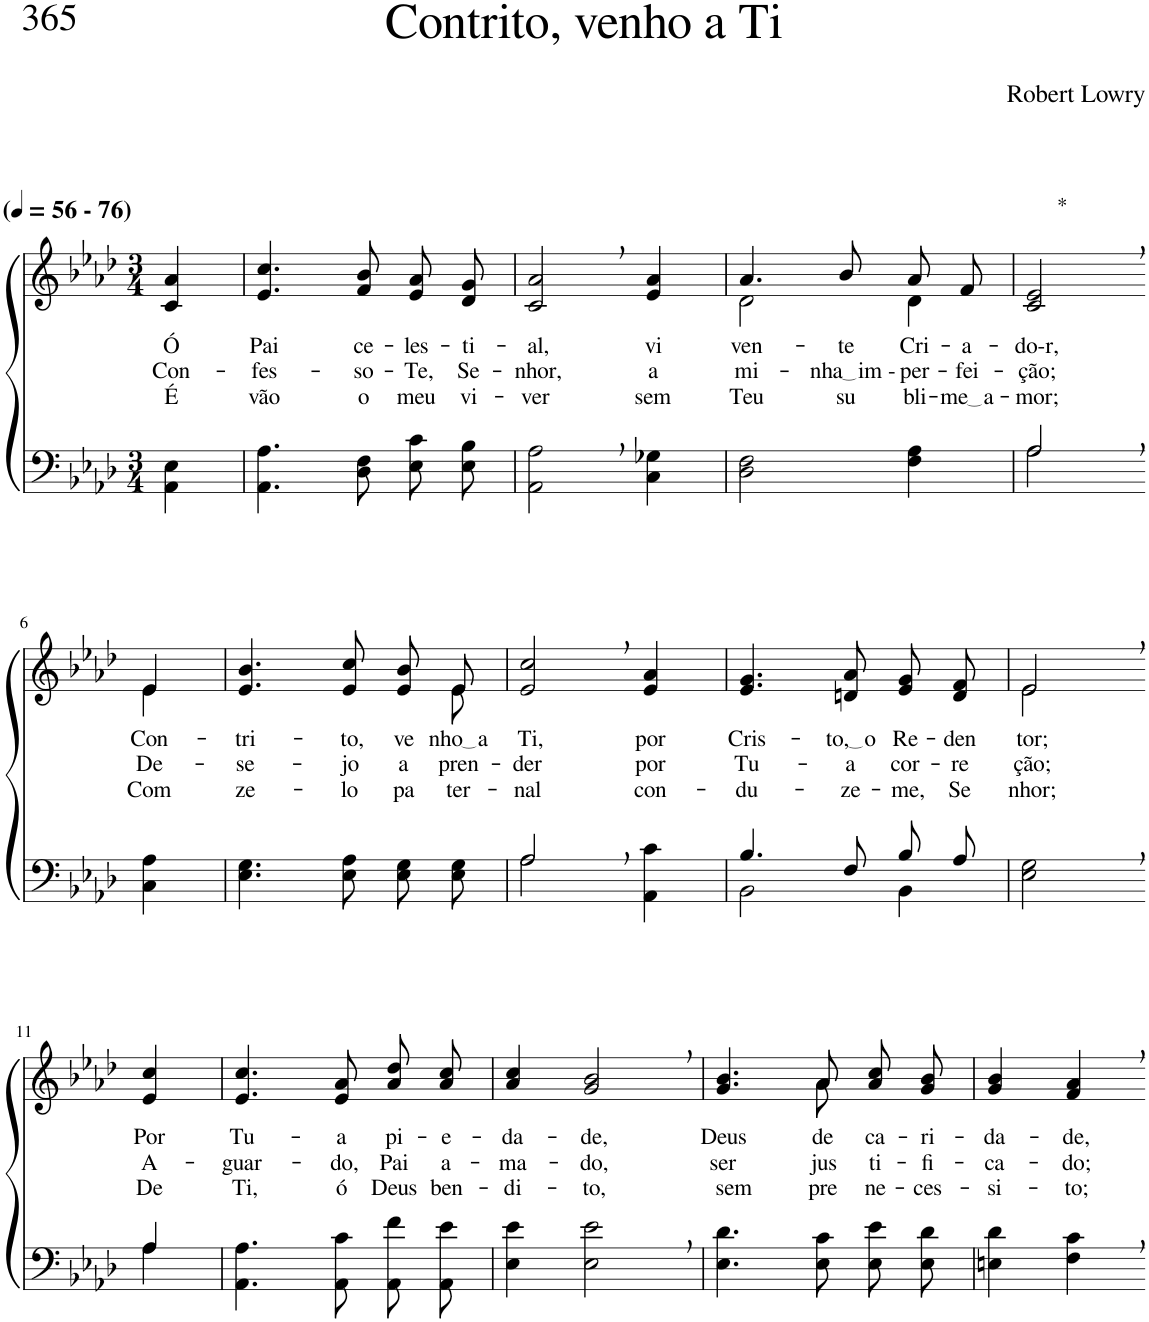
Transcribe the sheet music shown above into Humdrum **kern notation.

**kern	**kern	**text	**text	**text
*part2	*part1	*part1	*part1	*part1
*staff2	*staff1	*staff1	*staff1	*staff1
*I"Parte III e IV	*I"Parte I e II	*	*	*
*clefF4	*clefG2	*	*	*
*k[b-e-a-d-]	*k[b-e-a-d-]	*	*	*
*M3/4	*M3/4	*	*	*
*MM56	*MM56	*	*	*
=1	=1	=1	=1	=1
!	!LO:TX:a:B:t=(	!	!	!
!	!LO:TX:a:B:t=- 76)	!	!	!
!	!	!LO:LY:b	!LO:LY:b	!LO:LY:b
4AA-\ 4E-\	4c/ 4a-/	Ó	Con-	É
=2	=2	=2	=2	=2
!	!	!LO:LY:b	!LO:LY:b	!LO:LY:b
4.AA-\ 4.A-\	4.e-/ 4.cc/	Pai	-fes-	vão
!	!	!LO:LY:b	!LO:LY:b	!LO:LY:b
8D-\ 8F\	8f/ 8b-/	ce-	-so-	o
!	!	!LO:LY:b	!LO:LY:b	!LO:LY:b
8E-\ 8c\L	8e-/ 8a-/L	-les-	-Te,	meu
!	!	!LO:LY:b	!LO:LY:b	!LO:LY:b
8E-\ 8B-\J	8d-/ 8g/J	-ti-	Se-	vi-
=3	=3	=3	=3	=3
!	!	!LO:LY:b	!LO:LY:b	!LO:LY:b
2AA-\, 2A-\,	2c/, 2a-/,	-al,	-nhor,	-ver
!	!	!LO:LY:b	!LO:LY:b	!LO:LY:b
4C\ 4G-X\	4e-/ 4a-/	vi-	a	sem
=4	=4	=4	=4	=4
*	*^	*	*	*
!	!	!	!LO:LY:b	!LO:LY:b	!LO:LY:b
2D-\ 2F\	4.a-/	2d-\	-ven-	mi-	Teu
!	!	!	!LO:LY:b	!LO:LY:b	!LO:LY:b
.	8b-/	.	-te	nha im -	su-
!	!	!	!LO:LY:b	!LO:LY:b	!LO:LY:b
4F\ 4A-\	8a-/L	4d-\	Cri-	-per-	-bli-
!	!	!	!LO:LY:b	!LO:LY:b	!LO:LY:b
.	8f/J	.	-a-	-fei-	me a
*	*v	*v	*	*	*
=5	=5	=5	=5	=5
*^	*	*	*	*
!	!	!LO:TX:a:t=*	!	!	!
!	!	!	!LO:LY:b	!LO:LY:b	!LO:LY:b
2A-,/	2A-\	2c/, 2e-/,	-do-r,	-ção;	-mor;
!!LO:LB:g=z
=6-	=6-	=6-	=6-	=6-	=6-
!	!	!	!LO:LY:b	!LO:LY:b	!LO:LY:b
*v	*v	*^	*	*	*
4C\ 4A-\	4e-\	4e-/	Con-	De-	Com
=7	=7	=7	=7	=7	=7
!	!	!	!LO:LY:b	!LO:LY:b	!LO:LY:b
4.E-\ 4.G\	4.e-/ 4.b-/	8ryy	-tri-	-se-	ze-
!	!	!	!LO:LY:b	!LO:LY:b	!LO:LY:b
*	*v	*v	*	*	*
8E-\ 8A-\	8e-/ 8cc/	-to,	-jo	-lo
!	!	!LO:LY:b	!LO:LY:b	!LO:LY:b
8E-\ 8G\L	8e-/ 8b-/L	ve-	a-	pa-
*	*^	*	*	*
!	!	!	!LO:LY:b	!LO:LY:b	!LO:LY:b
8E-\ 8G\J	8e-/J	8e-\	nho a	-pren-	-ter-
=8	=8	=8	=8	=8	=8
*^	*	*	*	*	*
!	!	!	!	!LO:LY:b	!LO:LY:b	!LO:LY:b
*	*	*v	*v	*	*	*
2A-,/	2A-\	2e-/, 2cc/,	Ti,	-der	-nal
!	!	!	!LO:LY:b	!LO:LY:b	!LO:LY:b
4ryy	4AA-\ 4c\	4e-/ 4a-/	por	por	con-
=9	=9	=9	=9	=9	=9
!	!	!	!LO:LY:b	!LO:LY:b	!LO:LY:b
4.B-/	2BB-\	4.e-/ 4.g/	Cris-	Tu-	-du-
!	!	!	!LO:LY:b	!LO:LY:b	!LO:LY:b
8F/	.	8dn/ 8a-/	to, o	-a	-ze-
!	!	!	!LO:LY:b	!LO:LY:b	!LO:LY:b
8B-/L	4BB-\	8e-/ 8g/L	Re-	cor-	-me,
!	!	!	!LO:LY:b	!LO:LY:b	!LO:LY:b
8A-/J	.	8d/ 8f/J	-den-	-re-	Se-
*v	*v	*	*	*	*
=10	=10	=10	=10	=10
*	*^	*	*	*
!	!	!	!LO:LY:b	!LO:LY:b	!LO:LY:b
2E-\, 2G\,	2e-,/	2e-\	-tor;	-ção;	-nhor;
!!LO:LB:g=z
=11-	=11-	=11-	=11-	=11-	=11-
*^	*	*	*	*	*
!	!	!	!	!LO:LY:b	!LO:LY:b	!LO:LY:b
*	*	*v	*v	*	*	*
4A-/	4A-\	4e-/ 4cc/	Por	A-	De
=12	=12	=12	=12	=12	=12
!	!	!	!LO:LY:b	!LO:LY:b	!LO:LY:b
*v	*v	*	*	*	*
4.AA-\ 4.A-\	4.e-/ 4.cc/	Tu-	-guar-	Ti,
!	!	!LO:LY:b	!LO:LY:b	!LO:LY:b
8AA-\ 8c\	8e-/ 8a-/	-a	-do,	ó
!	!	!LO:LY:b	!LO:LY:b	!LO:LY:b
8AA-\ 8f\L	8a-\ 8dd-\L	pi-	Pai	Deus
!	!	!LO:LY:b	!LO:LY:b	!LO:LY:b
8AA-\ 8e-\J	8a-\ 8cc\J	-e-	a-	ben-
=13	=13	=13	=13	=13
!	!	!LO:LY:b	!LO:LY:b	!LO:LY:b
4E-\ 4e-\	4a-/ 4cc/	-da-	-ma-	-di-
!	!	!LO:LY:b	!LO:LY:b	!LO:LY:b
2E-\, 2e-\,	2g/, 2b-/,	-de,	-do,	-to,
=14	=14	=14	=14	=14
!	!	!LO:LY:b	!LO:LY:b	!LO:LY:b
*	*^	*	*	*
4.E-\ 4.d-\	4.g/ 4.b-/	4.ryy	Deus	ser	sem-
!	!	!	!LO:LY:b	!LO:LY:b	!LO:LY:b
8E-\ 8c\	8a-/	8a-\	de	jus-	-pre
!	!	!	!LO:LY:b	!LO:LY:b	!LO:LY:b
8E-\ 8e-\L	8a-/ 8cc/L	4ryy	ca-	-ti-	ne-
!	!	!	!LO:LY:b	!LO:LY:b	!LO:LY:b
8E-\ 8d-\J	8g/ 8b-/J	.	-ri-	-fi-	-ces-
*	*v	*v	*	*	*
=15	=15	=15	=15	=15
!	!	!LO:LY:b	!LO:LY:b	!LO:LY:b
4En\ 4d-\	4g/ 4b-/	-da-	-ca-	-si-
!	!	!LO:LY:b	!LO:LY:b	!LO:LY:b
4F\, 4c\,	4f/, 4a-/,	-de,	-do;	-to;
=-	=-	=-	=-	=-
*-	*-	*-	*-	*-
